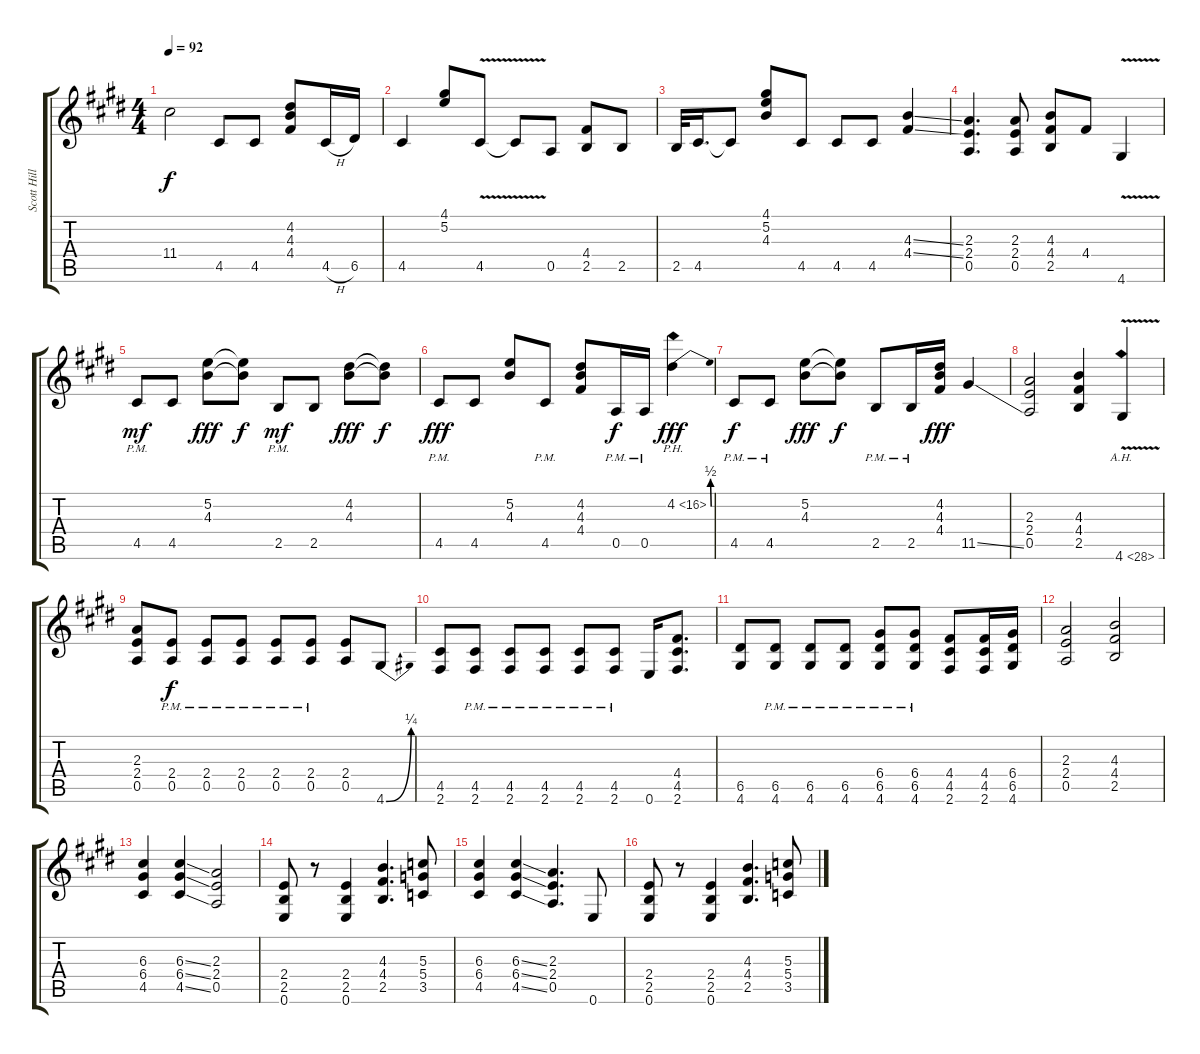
\track ("Scott Hill" "Scott Hill") {instrument overdrivenguitar}
\staff {score tabs}
\tuning (E4 B3 G3 D3 A2 E2) {hide}
\ts (4 4)
\tempo 92
\clef g2
\ks e
11.4{t}.2{dy f} 4.5.8 4.5.8 (4.2 4.3 4.4).8 4.5{h}.16 6.5.16 |
4.5.4{volume 10} (4.1 5.2).8 4.5{v}.8 4.5{t}.8 0.5.8 (4.4 2.5).8 2.5.8 |
2.5.32 4.5.16{d} 4.5{t}.8 (4.1 5.2 4.3).8 4.5.8 4.5.8 4.5.8 (4.3{ss} 4.4{ss}).4 |
(2.3 2.4 0.5).4{d} (2.3 2.4 0.5).8 (4.3 4.4 2.5).8 4.4.8 4.6{v}.4 |
4.5{pm}.8{dy mf volume 15} 4.5.8 (5.2 4.3).8{dy fff} (5.2{t} 4.3{t}).8{dy f} 2.5{pm}.8{dy mf} 2.5.8 (4.2 4.3).8{dy fff} (4.2{t} 4.3{t}).8{dy f} |
4.5{pm}.8{dy fff} 4.5.8 (5.2 4.3).8 4.5{pm}.8 (4.2 4.3 4.4).8 0.5{pm}.16{dy f} 0.5{pm}.16 4.2{be (bend 0 0 60 2) ph 12}.4{dy fff} |
4.5{pm}.8{dy f} 4.5{pm}.8 (5.2 4.3).8{dy fff} (5.2{t} 4.3{t}).8{dy f} 2.5{pm}.8 2.5{pm}.16 (4.2 4.3 4.4).16{dy fff} 11.5{ss}.4 |
(2.3 2.4 0.5).2 (4.3 4.4 2.5).4 4.6{ah 24 v}.4 |
(2.3 2.4 0.5).8{volume 10} (2.4{pm} 0.5{pm}).8{dy f} (2.4{pm} 0.5{pm}).8 (2.4{pm} 0.5{pm}).8 (2.4{pm} 0.5{pm}).8 (2.4{pm} 0.5{pm}).8 (2.4 0.5).8 4.6{be (bend 0 0 60 1)}.8 |
(4.5 2.6).8 (4.5{pm} 2.6{pm}).8 (4.5{pm} 2.6{pm}).8 (4.5{pm} 2.6{pm}).8 (4.5{pm} 2.6{pm}).8 (4.5{pm} 2.6{pm}).8 0.6.16 (4.4 4.5 2.6).8{d} |
(6.5 4.6).8 (6.5{pm} 4.6{pm}).8 (6.5{pm} 4.6{pm}).8 (6.5{pm} 4.6{pm}).8 (6.4{pm} 6.5{pm} 4.6{pm}).8 (6.4{pm} 6.5{pm} 4.6{pm}).8 (4.4 4.5 2.6).8 (4.4 4.5 2.6).16 (6.4 6.5 4.6).16 |
(2.3 2.4 0.5).2 (4.3 4.4 2.5).2 |
(6.3 6.4 4.5).4 (6.3{ss} 6.4{ss} 4.5{ss}).4 (2.3 2.4 0.5).2 |
(2.4 2.5 0.6).8 r.8 (2.4 2.5 0.6).4 (4.3 4.4 2.5).4{d} (5.3 5.4 3.5).8 |
(6.3 6.4 4.5).4 (6.3{ss} 6.4{ss} 4.5{ss}).4 (2.3 2.4 0.5).4{d} 0.6.8 |
(2.4 2.5 0.6).8 r.8 (2.4 2.5 0.6).4 (4.3 4.4 2.5).4{d} (5.3 5.4 3.5).8
